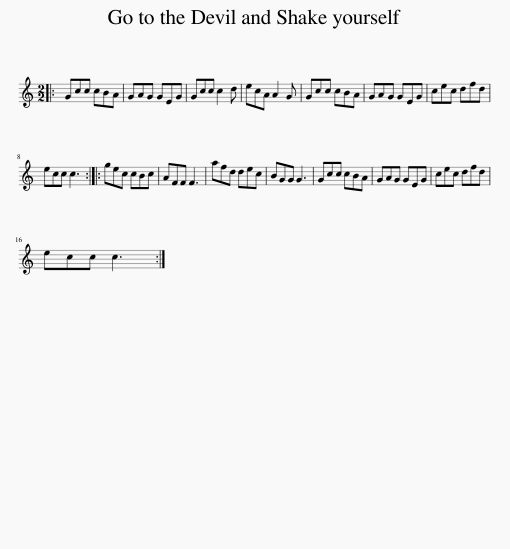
X:1
L:1/8
M:2/2
I:linebreak $
K:C
V:1 treble
V:1
|: Gcc cBA | GAG GEG | Gcc c2 d | ecA A2 G | Gcc cBA | %5
 GAG GEG | cec dfd |$ ecc c3 :: gec cBc | AFF F3 | %10
 afd dec | BGG G3 | Gcc cBA | GAG GEG | cec dfd |$ %15
 ecc c3 :| %16
